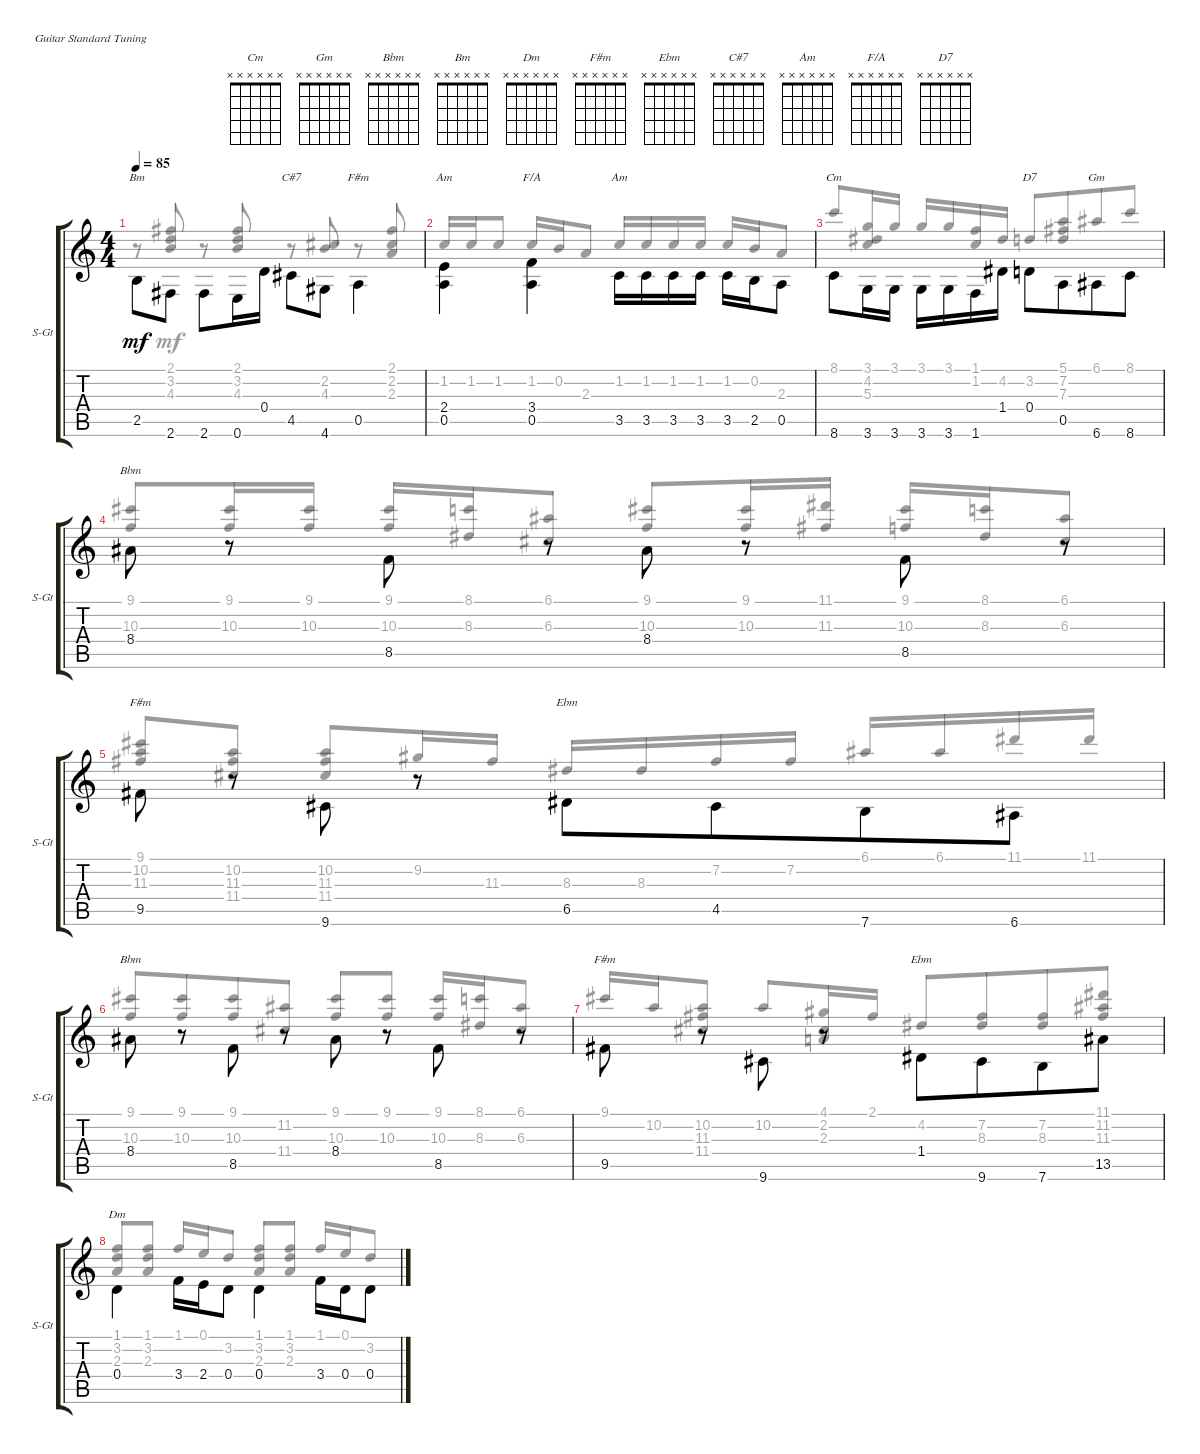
\defaultSystemsLayout 4
\bracketExtendMode groupsimilarinstruments
\useSystemSignSeparator
\singleTrackTrackNamePolicy allsystems
\multiTrackTrackNamePolicy allsystems
\firstSystemTrackNameOrientation horizontal
\otherSystemsTrackNameOrientation horizontal
\track ("Steel Guitar" "S-Gt") {instrument acousticguitarsteel}
\staff {score tabs}
\tuning (E4 B3 G3 D3 A2 E2)
\chord ("Cm" x x x x x x)
\chord ("Gm" x x x x x x)
\chord ("Bbm" x x x x x x)
\chord ("Bm" x x x x x x)
\chord ("Dm" x x x x x x)
\chord ("F#m" x x x x x x)
\chord ("Ebm" x x x x x x)
\chord ("C#7" x x x x x x)
\chord ("Am" x x x x x x)
\chord ("F/A" x x x x x x)
\chord ("D7" x x x x x x)
\voice
\ts (4 4)
\tempo 85
\clef g2
\ks c
2.5.8{ch "Bm" dy mf beam invert} 2.6.8{beam split} 2.6.8{beam invert} 0.6.16 0.4.16 4.5.8{ch "C#7" beam invert} 4.6.8 0.5.4{ch "F#m" beam invert} |
(0.5 2.4).4{ch "Am" beam invert} (0.5 3.4).4{ch "F/A" beam invert} 3.5.16{ch "Am" beam invert} 3.5.16 3.5.16 3.5.16{beam split} 3.5.16{beam invert} 2.5.16 0.5.8 |
8.6.8{ch "Cm" beam invert} 3.6.16 3.6.16{beam split} 3.6.16{beam invert beam merge} 3.6.16{beam merge} 1.6.16 1.4.16 0.4.8{ch "D7" beam invert} 0.5.8{beam merge} 6.6.8{ch "Gm"} 8.6.8 |
\beaming (8 2 2 2 2)
8.4.8{ch "Bbm" beam invert} r.8{beam invert} 8.5.8{beam invert} r.8{beam invert} 8.4.8{beam invert} r.8{beam invert} 8.5.8{beam invert} r.8{beam invert} |
9.5.8{ch "F#m" beam invert} r.8{beam invert} 9.6.8{beam invert} r.8{beam invert} 6.5.8{ch "Ebm" beam invert} 4.5.8{beam merge} 7.6.8 6.6.8{beam merge} |
8.4.8{ch "Bbm" beam invert} r.8{beam invert} 8.5.8{beam invert} r.8{beam invert} 8.4.8{beam invert} r.8{beam invert} 8.5.8{beam invert} r.8{beam invert} |
9.5.8{ch "F#m" beam invert} r.8{beam invert} 9.6.8{beam invert} r.8{beam invert} 1.4.8{ch "Ebm" beam invert} 9.6.8{beam merge} 7.6.8 13.5.8{beam merge} |
0.4.4{ch "Dm" beam invert} 3.4.16{beam invert} 2.4.16 0.4.8 0.4.4{beam invert} 3.4.16{beam invert} 0.4.16 0.4.8
\voice
\clef g2
\ottava regular
\simile none
\ks c
r.8{dy mf beam invert} (3.2 4.3 2.1).8{beam invert beam split} r.8{beam invert beam split} (3.2 4.3 2.1).8{beam invert} r.8{beam invert} (4.3 2.2).8{beam invert beam split} r.8{beam invert} (2.3 2.2 2.1).8{beam invert} |
1.2.16{beam invert} 1.2.16{beam invert} 1.2.8{beam invert beam split} 1.2.16{beam invert} 0.2.16{beam invert} 2.3.8{beam invert} 1.2.16 1.2.16{beam invert} 1.2.16{beam invert} 1.2.16{beam invert beam split} 1.2.16{beam invert} 0.2.16{beam invert} 2.3.8{beam invert} |
8.1.8{beam invert} (5.3 4.2 3.1).16 3.1.16{beam split} 3.1.16{beam invert} 3.1.16 (1.2 1.1).16 4.2.16 3.2.8{beam invert} (7.2 5.1 7.3).8{beam merge} 6.1.8 8.1.8 |
(9.1 10.3).8{beam invert} (9.1 10.3).16 (9.1 10.3).16 (9.1 10.3).16{beam invert} (8.3 8.1).16 (6.1 6.3).8 (9.1 10.3).8{beam invert} (9.1 10.3).16 (11.1 11.3).16 (9.1 10.3).16{beam invert} (8.1 8.3).16 (6.1 6.3).8 |
(10.2 9.1 11.3).8{beam invert} (10.2 11.3 11.4).8 (11.4 11.3 10.2).8{beam invert} 9.2.16 11.3.16 8.3.16{beam invert} 8.3.16 7.2.16 7.2.16 6.1.16{beam invert} 6.1.16 11.1.16 11.1.16 |
(10.3 9.1).8{beam invert} (10.3 9.1).8{beam merge} (10.3 9.1).8{beam merge} (11.4 11.2).8 (10.3 9.1).8{beam invert} (10.3 9.1).8 (10.3 9.1).16{beam invert} (8.3 8.1).16 (6.3 6.1).8 |
9.1.16{beam invert} 10.2.16 (11.4 11.3 10.2).8 10.2.8{beam invert} (2.2 2.3 4.1).16 2.1.16 4.2.8{beam invert beam merge} (7.2 8.3).8{beam merge} (7.2 8.3).8{beam merge} (11.3 11.2 11.1).8 |
(2.3 3.2 1.1).8{beam invert} (2.3 3.2 1.1).8 1.1.16{beam invert} 0.1.16 3.2.8 (2.3 3.2 1.1).8{beam invert} (1.1 3.2 2.3).8 1.1.16{beam invert} 0.1.16 3.2.8
